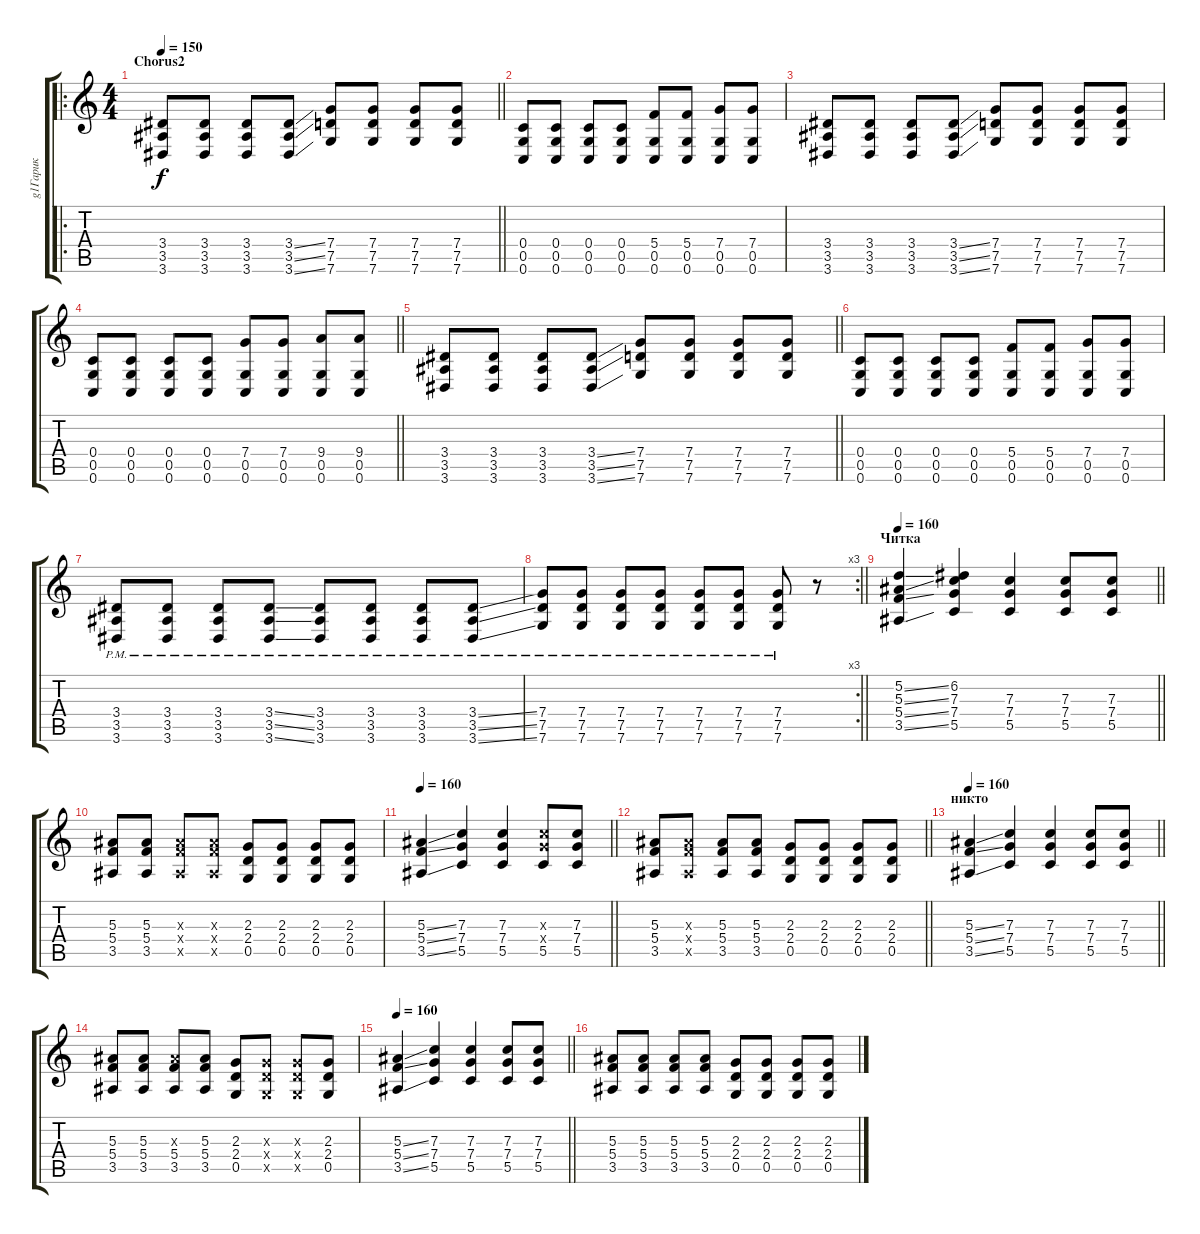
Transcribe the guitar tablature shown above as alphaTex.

\track ("g1Гарик" "g1Гарик") {instrument acousticguitarnylon}
\staff {score tabs}
\tuning (D4 A3 F3 C3 G2 C2) {hide}
\ro
\ts (4 4)
\section ("" "Chorus2")
\tempo 150
\clef g2
\barLineRight lightlight
\ks c
(3.4 3.5 3.6).8{dy f instrument overdrivenguitar} (3.4 3.5 3.6).8 (3.4 3.5 3.6).8 (3.4{ss} 3.5{ss} 3.6{ss}).8 (7.4 7.5 7.6).8 (7.4 7.5 7.6).8 (7.4 7.5 7.6).8 (7.4 7.5 7.6).8 |
(0.4 0.5 0.6).8 (0.4 0.5 0.6).8 (0.4 0.5 0.6).8 (0.4 0.5 0.6).8 (5.4 0.5 0.6).8 (5.4 0.5 0.6).8 (7.4 0.5 0.6).8 (7.4 0.5 0.6).8 |
(3.4 3.5 3.6).8 (3.4 3.5 3.6).8 (3.4 3.5 3.6).8 (3.4{ss} 3.5{ss} 3.6{ss}).8 (7.4 7.5 7.6).8 (7.4 7.5 7.6).8 (7.4 7.5 7.6).8 (7.4 7.5 7.6).8 |
\barLineRight lightlight
(0.4 0.5 0.6).8 (0.4 0.5 0.6).8 (0.4 0.5 0.6).8 (0.4 0.5 0.6).8 (7.4 0.5 0.6).8 (7.4 0.5 0.6).8 (9.4 0.5 0.6).8 (9.4 0.5 0.6).8 |
\barLineRight lightlight
(3.4 3.5 3.6).8 (3.4 3.5 3.6).8 (3.4 3.5 3.6).8 (3.4{ss} 3.5{ss} 3.6{ss}).8 (7.4 7.5 7.6).8 (7.4 7.5 7.6).8 (7.4 7.5 7.6).8 (7.4 7.5 7.6).8 |
(0.4 0.5 0.6).8 (0.4 0.5 0.6).8 (0.4 0.5 0.6).8 (0.4 0.5 0.6).8 (5.4 0.5 0.6).8 (5.4 0.5 0.6).8 (7.4 0.5 0.6).8 (7.4 0.5 0.6).8 |
(3.4{pm} 3.5{pm} 3.6).8 (3.4{pm} 3.5{pm} 3.6).8 (3.4{pm} 3.5{pm} 3.6).8 (3.4{ss pm} 3.5{ss pm} 3.6{ss}).8 (3.4{pm} 3.5{pm} 3.6).8 (3.4{pm} 3.5{pm} 3.6).8 (3.4{pm} 3.5{pm} 3.6).8 (3.4{ss pm} 3.5{ss pm} 3.6{ss}).8 |
\rc 3
\barLineRight lightlight
(7.4{pm} 7.5{pm} 7.6).8 (7.4{pm} 7.5{pm} 7.6).8 (7.4{pm} 7.5{pm} 7.6).8 (7.4{pm} 7.5{pm} 7.6).8 (7.4{pm} 7.5{pm} 7.6).8 (7.4{pm} 7.5{pm} 7.6).8 (7.4{pm} 7.5{pm} 7.6).8 r.8{instrument electricguitarclean} |
\section ("" "Читка")
\tempo 160
\barLineRight lightlight
(5.2{ss} 5.3{ss} 5.4{ss} 3.5{ss}).4{volume 10 instrument electricguitarjazz} (6.2 7.3 7.4 5.5).4 (7.3 7.4 5.5).4 (7.3 7.4 5.5).8 (7.3 7.4 5.5).8 |
(5.3 5.4 3.5).8 (5.3 5.4 3.5).8 (5.3{x} 5.4{x} 3.5{x}).8 (5.3{x} 5.4{x} 3.5{x}).8 (2.3 2.4 0.5).8 (2.3 2.4 0.5).8 (2.3 2.4 0.5).8 (2.3 2.4 0.5).8 |
\tempo 160
\barLineRight lightlight
(5.3{ss} 5.4{ss} 3.5{ss}).4 (7.3 7.4 5.5).4 (7.3 7.4 5.5).4 (7.3{x} 7.4{x} 5.5).8 (7.3 7.4 5.5).8 |
\barLineRight lightlight
(5.3 5.4 3.5).8 (5.3{x} 5.4{x} 3.5{x}).8 (5.3 5.4 3.5).8 (5.3 5.4 3.5).8 (2.3 2.4 0.5).8 (2.3 2.4 0.5).8 (2.3 2.4 0.5).8 (2.3 2.4 0.5).8 |
\section ("" "никто")
\tempo 160
\barLineRight lightlight
(5.3{ss} 5.4{ss} 3.5{ss}).4 (7.3 7.4 5.5).4 (7.3 7.4 5.5).4 (7.3 7.4 5.5).8 (7.3 7.4 5.5).8 |
(5.3 5.4 3.5).8 (5.3 5.4 3.5).8 (5.3{x} 5.4 3.5).8 (5.3 5.4 3.5).8 (2.3 2.4 0.5).8 (2.3{x} 2.4{x} 0.5{x}).8 (2.3{x} 2.4{x} 0.5{x}).8 (2.3 2.4 0.5).8 |
\tempo 160
\barLineRight lightlight
(5.3{ss} 5.4{ss} 3.5{ss}).4 (7.3 7.4 5.5).4 (7.3 7.4 5.5).4 (7.3 7.4 5.5).8 (7.3 7.4 5.5).8 |
(5.3 5.4 3.5).8 (5.3 5.4 3.5).8 (5.3 5.4 3.5).8 (5.3 5.4 3.5).8 (2.3 2.4 0.5).8 (2.3 2.4 0.5).8 (2.3 2.4 0.5).8 (2.3 2.4 0.5).8
